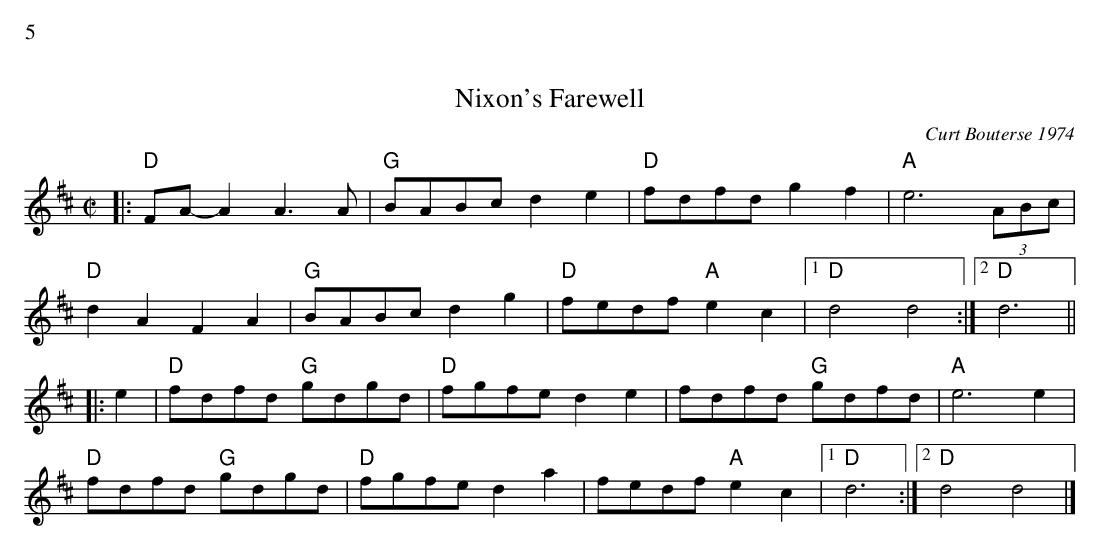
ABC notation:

X:1
%%text 5
T:Nixon's Farewell
C:Curt Bouterse 1974
L:1/8
M:C|
K:D
|:"D"FA-A2 A3A | "G"BABc d2e2 | "D"fdfd g2f2 | "A"e6 (3ABc |
"D"d2A2 F2A2 | "G"BABc d2g2 | "D"fedf "A"e2c2 |1 "D"d4 d4 :|2 "D"d6  ||
|:e2|"D"fdfd "G"gdgd | "D"fgfe d2e2 | fdfd "G"gdfd | "A"e6 e2 |
"D"fdfd "G"gdgd | "D"fgfe d2a2 | fedf "A"e2c2 |1  "D"d6:|2 "D"d4 d4 |]
